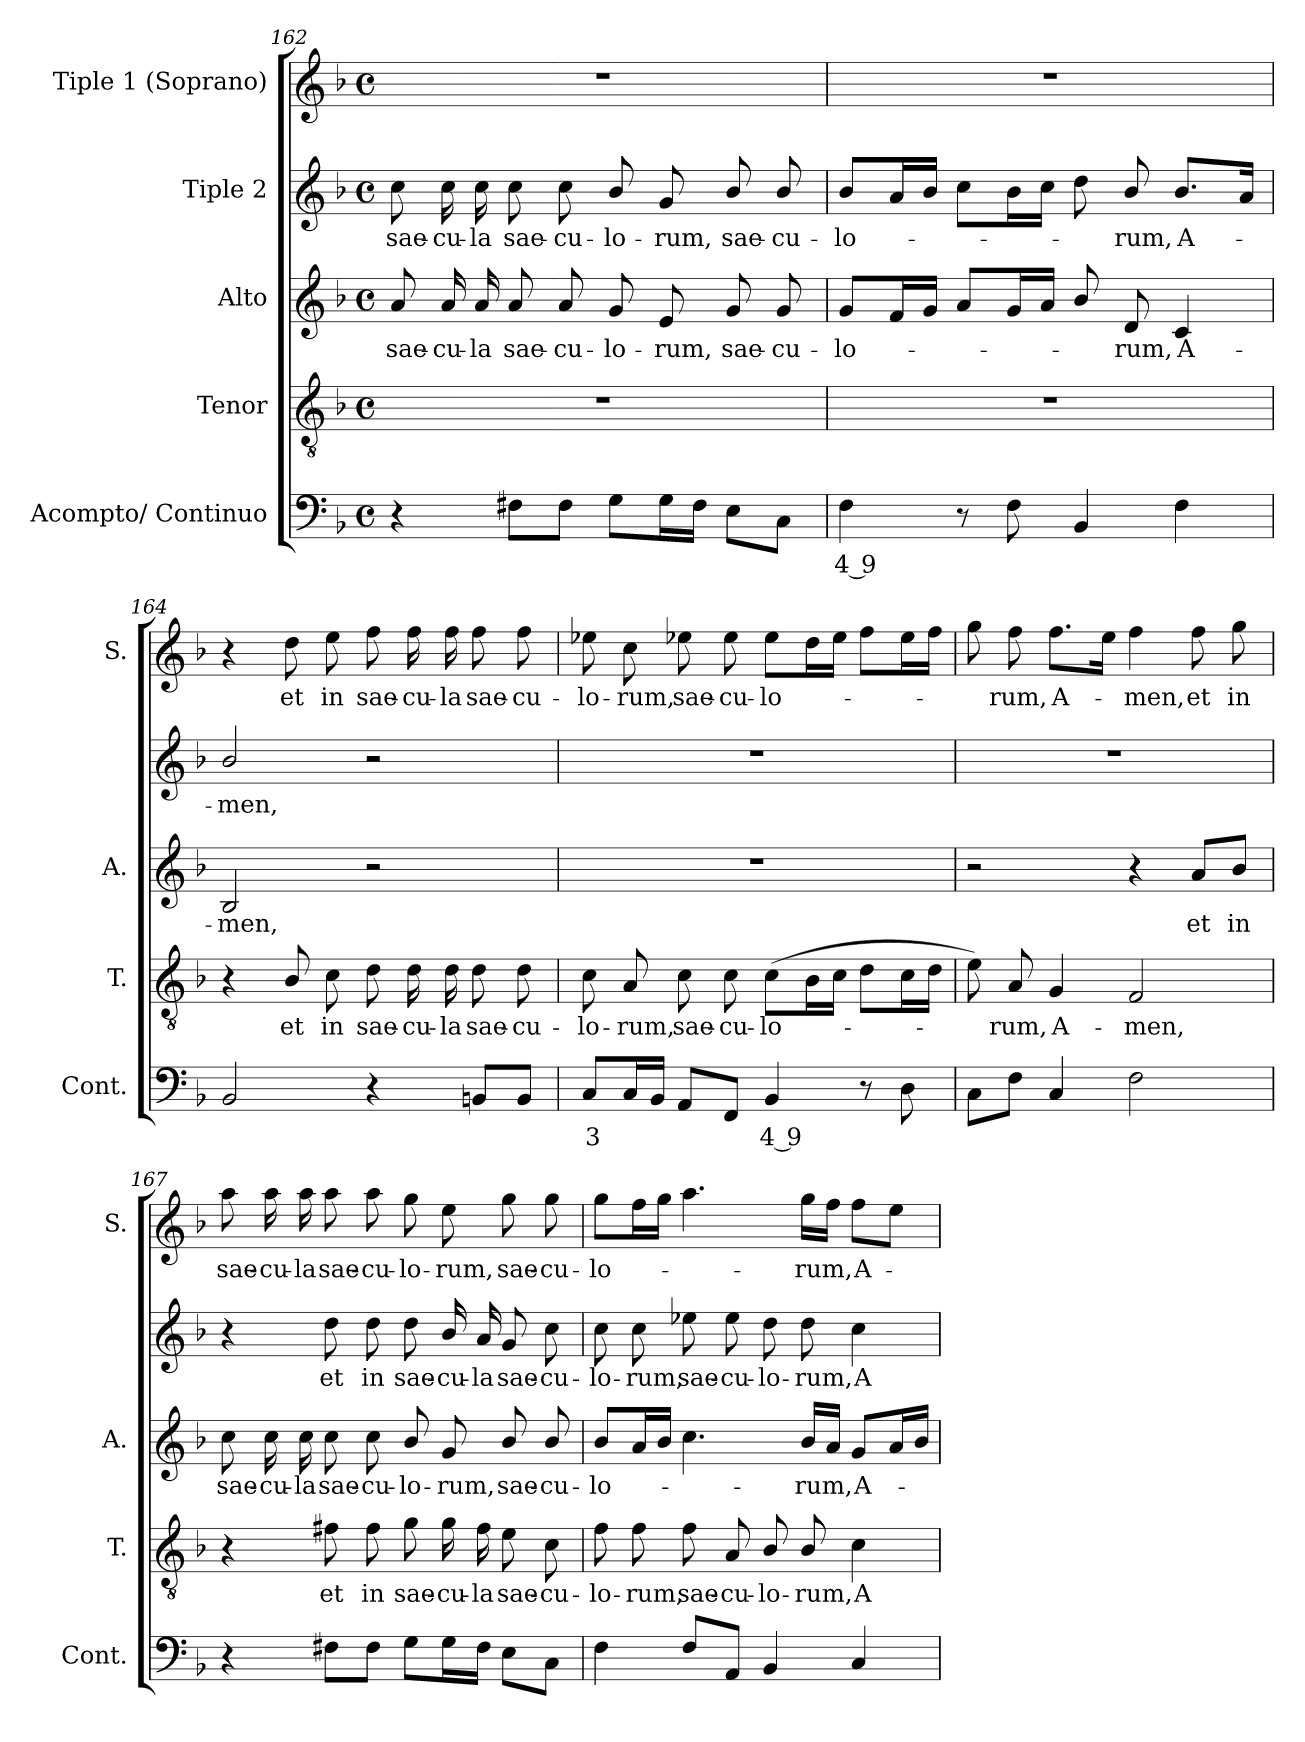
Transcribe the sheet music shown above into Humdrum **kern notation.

**kern	**text	**kern	**text	**kern	**text	**kern	**text	**kern	**text
*part5	*part5	*part4	*part4	*part3	*part3	*part2	*part2	*part1	*part1
*staff5	*staff5	*staff4	*staff4	*staff3	*staff3	*staff2	*staff2	*staff1	*staff1
*I"Acompto/ Continuo	*	*I"Tenor	*	*I"Alto	*	*I"Tiple 2	*	*I"Tiple 1 (Soprano)	*
*I'Cont.	*	*I'T.	*	*I'A.	*	*	*	*I'S.	*
!!LO:PB:g=z
*clefF4	*	*clefGv2	*	*clefG2	*	*clefG2	*	*clefG2	*
*	*	*ITrd7c12	*	*	*	*	*	*	*
*k[b-]	*	*k[b-]	*	*k[b-]	*	*k[b-]	*	*k[b-]	*
*F:	*	*F:	*	*F:	*	*F:	*	*F:	*
*M4/4	*	*M4/4	*	*M4/4	*	*M4/4	*	*M4/4	*
*met(c)	*	*met(c)	*	*met(c)	*	*met(c)	*	*met(c)	*
=162	=162	=162	=162	=162	=162	=162	=162	=162	=162
!	!	!	!	!	!LO:LY:b:color=#000000	!	!	!	!
!	!	!	!	!	!	!	!LO:LY:b:color=#000000	!	!
4r	.	1r	.	8ai/	sae-	8cci\	sae-	1r	.
!	!	!	!	!	!LO:LY:b:color=#000000	!	!	!	!
!	!	!	!	!	!	!	!LO:LY:b:color=#000000	!	!
.	.	.	.	16ai/	-cu-	16cci\	-cu-	.	.
!	!	!	!	!	!LO:LY:b:color=#000000	!	!	!	!
!	!	!	!	!	!	!	!LO:LY:b:color=#000000	!	!
.	.	.	.	16ai/	-la	16cci\	-la	.	.
!	!	!	!	!	!LO:LY:b:color=#000000	!	!	!	!
!	!	!	!	!	!	!	!LO:LY:b:color=#000000	!	!
8F#Xi\L	.	.	.	8ai/	sae-	8cci\	sae-	.	.
!	!	!	!	!	!LO:LY:b:color=#000000	!	!	!	!
!	!	!	!	!	!	!	!LO:LY:b:color=#000000	!	!
8F#i\J	.	.	.	8ai/	-cu-	8cci\	-cu-	.	.
!	!	!	!	!	!LO:LY:b:color=#000000	!	!	!	!
!	!	!	!	!	!	!	!LO:LY:b:color=#000000	!	!
8Gi\L	.	.	.	8gi/	-lo-	8b-i/	-lo-	.	.
!	!	!	!	!	!LO:LY:b:color=#000000	!	!	!	!
!	!	!	!	!	!	!	!LO:LY:b:color=#000000	!	!
16Gi\L	.	.	.	8ei/	-rum,	8gi/	-rum,	.	.
16F#i\JJ	.	.	.	.	.	.	.	.	.
!	!	!	!	!	!LO:LY:b:color=#000000	!	!	!	!
!	!	!	!	!	!	!	!LO:LY:b:color=#000000	!	!
8Ei\L	.	.	.	8gi/	sae-	8b-i/	sae-	.	.
!	!	!	!	!	!LO:LY:b:color=#000000	!	!	!	!
!	!	!	!	!	!	!	!LO:LY:b:color=#000000	!	!
8Ci\J	.	.	.	8gi/	-cu-	8b-i/	-cu-	.	.
=163	=163	=163	=163	=163	=163	=163	=163	=163	=163
!	!LO:LY:b:color=#000000	!	!	!	!	!	!	!	!
!	!	!	!	!	!LO:LY:b:color=#000000	!	!	!	!
!	!	!	!	!	!	!	!LO:LY:b:color=#000000	!	!
4Fi\	4 9	1r	.	8gi/L	-lo-	8b-i/L	-lo-	1r	.
.	.	.	.	16fi/L	.	16ai/L	.	.	.
.	.	.	.	16gi/JJ	.	16b-i/JJ	.	.	.
8r	.	.	.	8ai/L	.	8cci\L	.	.	.
8Fi\	.	.	.	16gi/L	.	16b-i\L	.	.	.
.	.	.	.	16ai/JJ	.	16cci\JJ	.	.	.
4BB-i/	.	.	.	8b-i/	.	8ddi\	.	.	.
!	!	!	!	!	!LO:LY:b:color=#000000	!	!	!	!
!	!	!	!	!	!	!	!LO:LY:b:color=#000000	!	!
.	.	.	.	8di/	-rum,	8b-i/	-rum,	.	.
!	!	!	!	!	!LO:LY:b:color=#000000	!	!	!	!
!	!	!	!	!	!	!	!LO:LY:b:color=#000000	!	!
4Fi\	.	.	.	4ci/	A-	8.b-i/L	A-	.	.
.	.	.	.	.	.	16ai/Jk	.	.	.
=164	=164	=164	=164	=164	=164	=164	=164	=164	=164
!	!	!	!	!	!LO:LY:b:color=#000000	!	!	!	!
!	!	!	!	!	!	!	!LO:LY:b:color=#000000	!	!
2BB-i/	.	4r	.	2B-i/	-men,	2b-i/	-men,	4r	.
!	!	!	!LO:LY:b:color=#000000	!	!	!	!	!	!
!	!	!	!	!	!	!	!	!	!LO:LY:b:color=#000000
.	.	8BB-i/	et	.	.	.	.	8ddi\	et
!	!	!	!LO:LY:b:color=#000000	!	!	!	!	!	!
!	!	!	!	!	!	!	!	!	!LO:LY:b:color=#000000
.	.	8Ci\	in	.	.	.	.	8eei\	in
!	!	!	!LO:LY:b:color=#000000	!	!	!	!	!	!
!	!	!	!	!	!	!	!	!	!LO:LY:b:color=#000000
4r	.	8Di\	sae-	2r	.	2r	.	8ffi\	sae-
!	!	!	!LO:LY:b:color=#000000	!	!	!	!	!	!
!	!	!	!	!	!	!	!	!	!LO:LY:b:color=#000000
.	.	16Di\	-cu-	.	.	.	.	16ffi\	-cu-
!	!	!	!LO:LY:b:color=#000000	!	!	!	!	!	!
!	!	!	!	!	!	!	!	!	!LO:LY:b:color=#000000
.	.	16Di\	-la	.	.	.	.	16ffi\	-la
!	!	!	!LO:LY:b:color=#000000	!	!	!	!	!	!
!	!	!	!	!	!	!	!	!	!LO:LY:b:color=#000000
8BBni/L	.	8Di\	sae-	.	.	.	.	8ffi\	sae-
!	!	!	!LO:LY:b:color=#000000	!	!	!	!	!	!
!	!	!	!	!	!	!	!	!	!LO:LY:b:color=#000000
8BBi/J	.	8Di\	-cu-	.	.	.	.	8ffi\	-cu-
=165	=165	=165	=165	=165	=165	=165	=165	=165	=165
!	!LO:LY:b:color=#000000	!	!	!	!	!	!	!	!
!	!	!	!LO:LY:b:color=#000000	!	!	!	!	!	!
!	!	!	!	!	!	!	!	!	!LO:LY:b:color=#000000
8Ci/L	3	8Ci\	-lo-	1r	.	1r	.	8ee-Xi\	-lo-
!	!	!	!LO:LY:b:color=#000000	!	!	!	!	!	!
!	!	!	!	!	!	!	!	!	!LO:LY:b:color=#000000
16Ci/L	.	8AAi/	-rum,	.	.	.	.	8cci\	-rum,
16BB-i/JJ	.	.	.	.	.	.	.	.	.
!	!	!	!LO:LY:b:color=#000000	!	!	!	!	!	!
!	!	!	!	!	!	!	!	!	!LO:LY:b:color=#000000
8AAi/L	.	8Ci\	sae-	.	.	.	.	8ee-Xi\	sae-
!	!	!	!LO:LY:b:color=#000000	!	!	!	!	!	!
!	!	!	!	!	!	!	!	!	!LO:LY:b:color=#000000
8FFi/J	.	8Ci\	-cu-	.	.	.	.	8ee-i\	-cu-
!	!LO:LY:b:color=#000000	!	!	!	!	!	!	!	!
!	!	!	!LO:LY:b:color=#000000	!	!	!	!	!	!
!	!	!	!	!	!	!	!	!	!LO:LY:b:color=#000000
4BB-i/	4 9	(8Ci\L	-lo-	.	.	.	.	8ee-i\L	-lo-
.	.	16BB-i\L	.	.	.	.	.	16ddi\L	.
.	.	16Ci\JJ	.	.	.	.	.	16ee-i\JJ	.
8r	.	8Di\L	.	.	.	.	.	8ffi\L	.
8Di\	.	16Ci\L	.	.	.	.	.	16ee-i\L	.
.	.	16Di\JJ	.	.	.	.	.	16ffi\JJ	.
!!LO:LB:g=z
=166	=166	=166	=166	=166	=166	=166	=166	=166	=166
8Ci\L	.	8Ei\)	.	2r	.	1r	.	8ggi\	.
!	!	!	!LO:LY:b:color=#000000	!	!	!	!	!	!
!	!	!	!	!	!	!	!	!	!LO:LY:b:color=#000000
8Fi\J	.	8AAi/	-rum,	.	.	.	.	8ffi\	-rum,
!	!	!	!LO:LY:b:color=#000000	!	!	!	!	!	!
!	!	!	!	!	!	!	!	!	!LO:LY:b:color=#000000
4Ci/	.	4GGi/	A-	.	.	.	.	8.ffi\L	A-
.	.	.	.	.	.	.	.	16eei\Jk	.
!	!	!	!LO:LY:b:color=#000000	!	!	!	!	!	!
!	!	!	!	!	!	!	!	!	!LO:LY:b:color=#000000
2Fi\	.	2FFi/	-men,	4r	.	.	.	4ffi\	-men,
!	!	!	!	!	!LO:LY:b:color=#000000	!	!	!	!
!	!	!	!	!	!	!	!	!	!LO:LY:b:color=#000000
.	.	.	.	8ai/L	et	.	.	8ffi\	et
!	!	!	!	!	!LO:LY:b:color=#000000	!	!	!	!
!	!	!	!	!	!	!	!	!	!LO:LY:b:color=#000000
.	.	.	.	8b-i/J	in	.	.	8ggi\	in
=167	=167	=167	=167	=167	=167	=167	=167	=167	=167
!	!	!	!	!	!LO:LY:b:color=#000000	!	!	!	!
!	!	!	!	!	!	!	!	!	!LO:LY:b:color=#000000
4r	.	4r	.	8cci\	sae-	4r	.	8aai\	sae-
!	!	!	!	!	!LO:LY:b:color=#000000	!	!	!	!
!	!	!	!	!	!	!	!	!	!LO:LY:b:color=#000000
.	.	.	.	16cci\	-cu-	.	.	16aai\	-cu-
!	!	!	!	!	!LO:LY:b:color=#000000	!	!	!	!
!	!	!	!	!	!	!	!	!	!LO:LY:b:color=#000000
.	.	.	.	16cci\	-la	.	.	16aai\	-la
!	!	!	!LO:LY:b:color=#000000	!	!	!	!	!	!
!	!	!	!	!	!LO:LY:b:color=#000000	!	!	!	!
!	!	!	!	!	!	!	!LO:LY:b:color=#000000	!	!
!	!	!	!	!	!	!	!	!	!LO:LY:b:color=#000000
8F#Xi\L	.	8F#Xi\	et	8cci\	sae-	8ddi\	et	8aai\	sae-
!	!	!	!LO:LY:b:color=#000000	!	!	!	!	!	!
!	!	!	!	!	!LO:LY:b:color=#000000	!	!	!	!
!	!	!	!	!	!	!	!LO:LY:b:color=#000000	!	!
!	!	!	!	!	!	!	!	!	!LO:LY:b:color=#000000
8F#i\J	.	8F#i\	in	8cci\	-cu-	8ddi\	in	8aai\	-cu-
!	!	!	!LO:LY:b:color=#000000	!	!	!	!	!	!
!	!	!	!	!	!LO:LY:b:color=#000000	!	!	!	!
!	!	!	!	!	!	!	!LO:LY:b:color=#000000	!	!
!	!	!	!	!	!	!	!	!	!LO:LY:b:color=#000000
8Gi\L	.	8Gi\	sae-	8b-i/	-lo-	8ddi\	sae-	8ggi\	-lo-
!	!	!	!LO:LY:b:color=#000000	!	!	!	!	!	!
!	!	!	!	!	!LO:LY:b:color=#000000	!	!	!	!
!	!	!	!	!	!	!	!LO:LY:b:color=#000000	!	!
!	!	!	!	!	!	!	!	!	!LO:LY:b:color=#000000
16Gi\L	.	16Gi\	-cu-	8gi/	-rum,	16b-i/	-cu-	8eei\	-rum,
!	!	!	!LO:LY:b:color=#000000	!	!	!	!	!	!
!	!	!	!	!	!	!	!LO:LY:b:color=#000000	!	!
16F#i\JJ	.	16F#i\	-la	.	.	16ai/	-la	.	.
!	!	!	!LO:LY:b:color=#000000	!	!	!	!	!	!
!	!	!	!	!	!LO:LY:b:color=#000000	!	!	!	!
!	!	!	!	!	!	!	!LO:LY:b:color=#000000	!	!
!	!	!	!	!	!	!	!	!	!LO:LY:b:color=#000000
8Ei\L	.	8Ei\	sae-	8b-i/	sae-	8gi/	sae-	8ggi\	sae-
!	!	!	!LO:LY:b:color=#000000	!	!	!	!	!	!
!	!	!	!	!	!LO:LY:b:color=#000000	!	!	!	!
!	!	!	!	!	!	!	!LO:LY:b:color=#000000	!	!
!	!	!	!	!	!	!	!	!	!LO:LY:b:color=#000000
8Ci\J	.	8Ci\	-cu-	8b-i/	-cu-	8cci\	-cu-	8ggi\	-cu-
=168	=168	=168	=168	=168	=168	=168	=168	=168	=168
!	!	!	!LO:LY:b:color=#000000	!	!	!	!	!	!
!	!	!	!	!	!LO:LY:b:color=#000000	!	!	!	!
!	!	!	!	!	!	!	!LO:LY:b:color=#000000	!	!
!	!	!	!	!	!	!	!	!	!LO:LY:b:color=#000000
4Fi\	.	8Fi\	-lo-	8b-i/L	-lo-	8cci\	-lo-	8ggi\L	-lo-
!	!	!	!LO:LY:b:color=#000000	!	!	!	!	!	!
!	!	!	!	!	!	!	!LO:LY:b:color=#000000	!	!
.	.	8Fi\	-rum,	16ai/L	.	8cci\	-rum,	16ffi\L	.
.	.	.	.	16b-i/JJ	.	.	.	16ggi\JJ	.
!	!	!	!LO:LY:b:color=#000000	!	!	!	!	!	!
!	!	!	!	!	!	!	!LO:LY:b:color=#000000	!	!
8Fi/L	.	8Fi\	sae-	4.cci\	.	8ee-Xi\	sae-	4.aai\	.
!	!	!	!LO:LY:b:color=#000000	!	!	!	!	!	!
!	!	!	!	!	!	!	!LO:LY:b:color=#000000	!	!
8AAi/J	.	8AAi/	-cu-	.	.	8ee-i\	-cu-	.	.
!	!	!	!LO:LY:b:color=#000000	!	!	!	!	!	!
!	!	!	!	!	!	!	!LO:LY:b:color=#000000	!	!
4BB-i/	.	8BB-i/	-lo-	.	.	8ddi\	-lo-	.	.
!	!	!	!LO:LY:b:color=#000000	!	!	!	!	!	!
!	!	!	!	!	!LO:LY:b:color=#000000	!	!	!	!
!	!	!	!	!	!	!	!LO:LY:b:color=#000000	!	!
!	!	!	!	!	!	!	!	!	!LO:LY:b:color=#000000
.	.	8BB-i/	-rum,	16b-i/LL	-rum,	8ddi\	-rum,	16ggi\LL	-rum,
.	.	.	.	16ai/JJ	.	.	.	16ffi\JJ	.
!	!	!	!LO:LY:b:color=#000000	!	!	!	!	!	!
!	!	!	!	!	!LO:LY:b:color=#000000	!	!	!	!
!	!	!	!	!	!	!	!LO:LY:b:color=#000000	!	!
!	!	!	!	!	!	!	!	!	!LO:LY:b:color=#000000
4Ci/	.	4Ci\	A-	8gi/L	A-	4cci\	A-	8ffi\L	A-
.	.	.	.	16ai/L	.	.	.	8eei\J	.
.	.	.	.	16b-i/JJ	.	.	.	.	.
=	=	=	=	=	=	=	=	=	=
*-	*-	*-	*-	*-	*-	*-	*-	*-	*-
